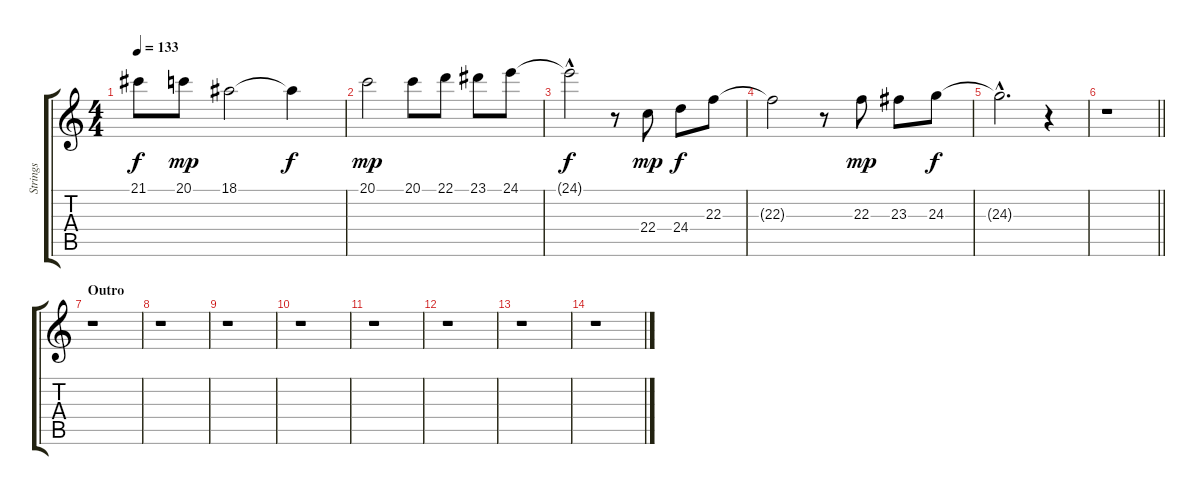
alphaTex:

\track ("Strings " "Strings ") {instrument stringensemble1}
\staff {score tabs}
\tuning (E4 B3 G3 D3 A2 E2) {hide}
\ts (4 4)
\tempo 133
\clef g2
\ks c
21.1{t}.8{dy f} 20.1.8{dy mp} 18.1.2 18.1{t}.4{dy f} |
20.1.2{dy mp} 20.1.8 22.1.8 23.1.8 24.1.8 |
24.1{hac t}.2{dy f} r.8 22.4.8{dy mp} 24.4.8{dy f} 22.3.8 |
22.3{t}.2 r.8 22.3.8{dy mp} 23.3.8 24.3.8{dy f} |
24.3{hac t}.2{d} r.4 |
\barLineRight lightlight
r.1 |
\section ("" "Outro")
r.1 |
r.1 |
r.1 |
r.1 |
r.1 |
r.1 |
r.1 |
r.1
